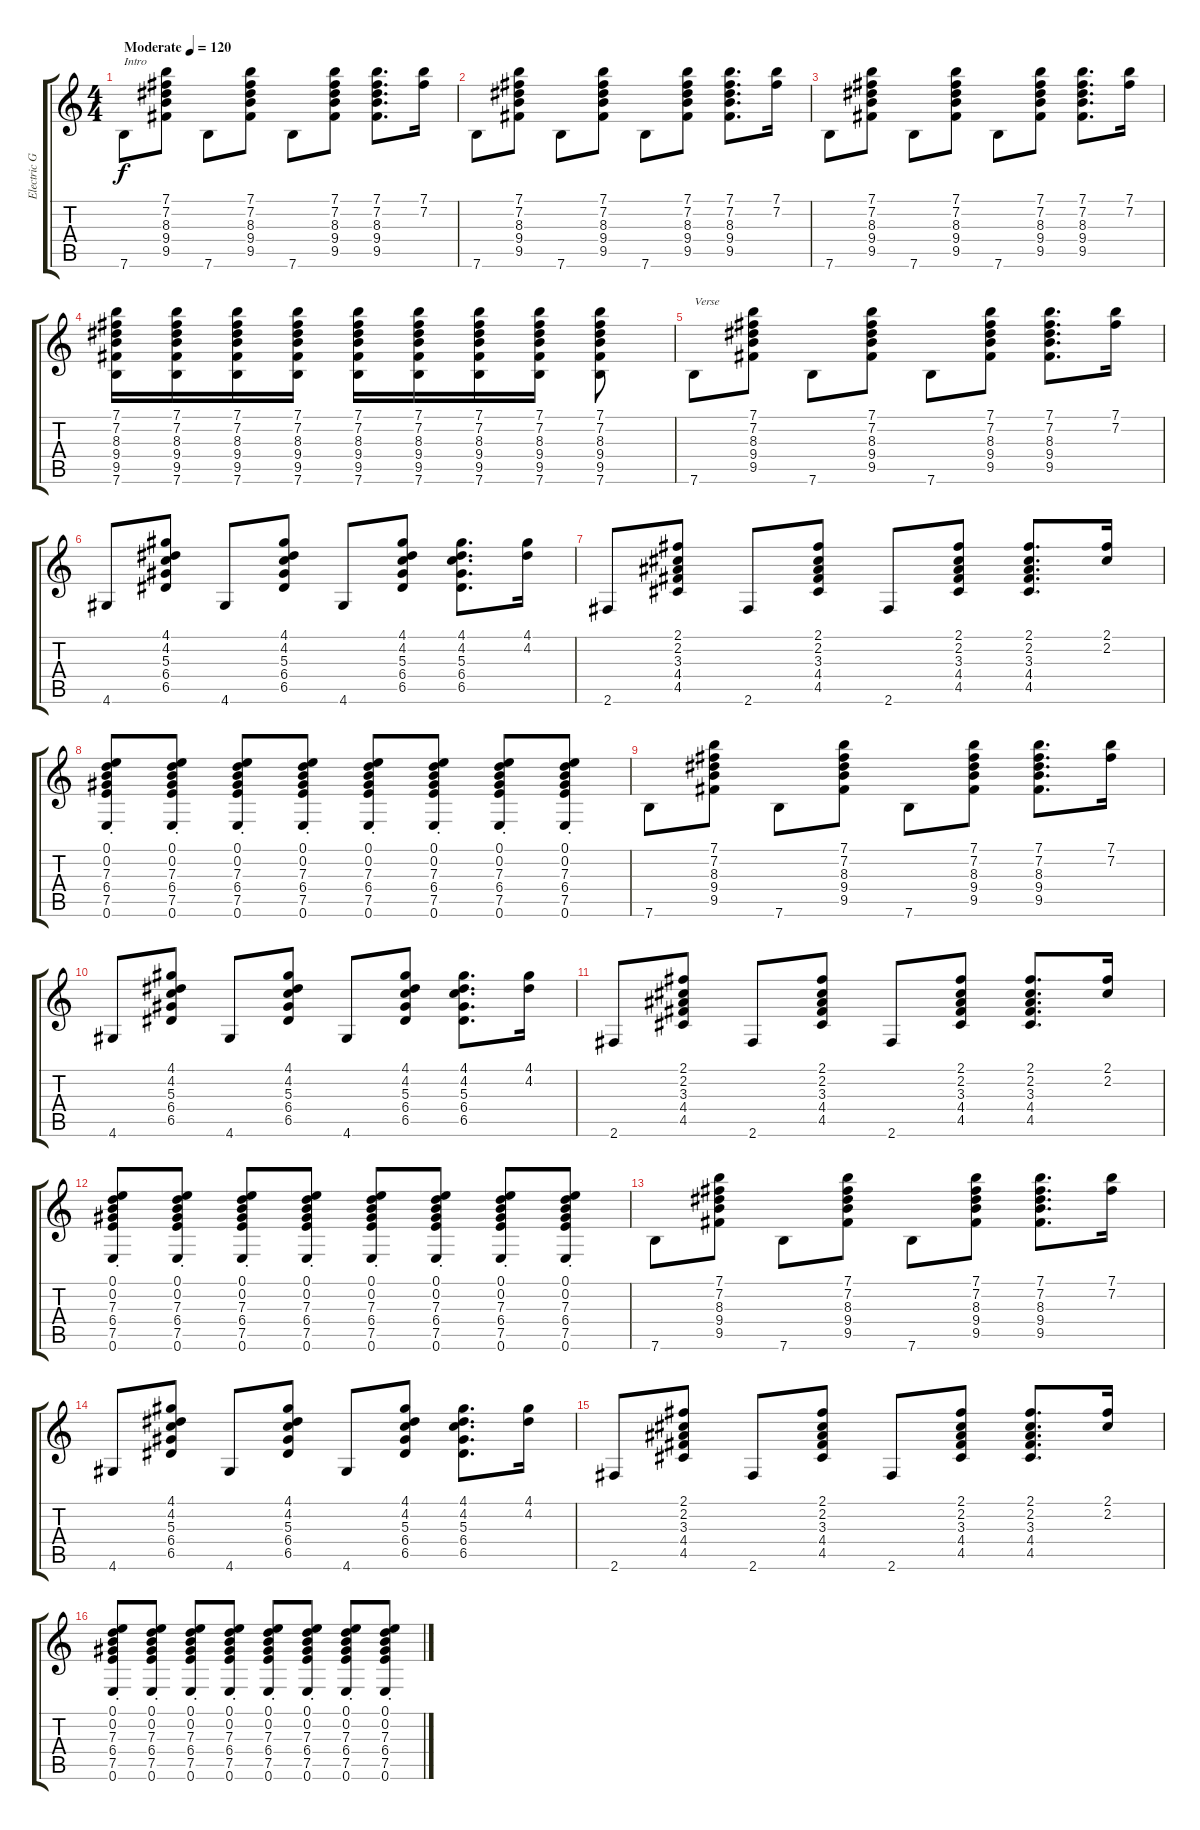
\track ("Electric Guitar" "Electric G") {instrument overdrivenguitar}
\staff {score tabs}
\tuning (E4 B3 G3 D3 A2 E2) {hide}
\ts (4 4)
\tempo (120 "Moderate")
\clef g2
\ks c
7.6.8{txt "Intro" dy f instrument overdrivenguitar} (7.1 7.2 8.3 9.4 9.5).8 7.6.8 (7.1 7.2 8.3 9.4 9.5).8 7.6.8 (7.1 7.2 8.3 9.4 9.5).8 (7.1 7.2 8.3 9.4 9.5).8{d} (7.1 7.2).16 |
7.6.8 (7.1 7.2 8.3 9.4 9.5).8 7.6.8 (7.1 7.2 8.3 9.4 9.5).8 7.6.8 (7.1 7.2 8.3 9.4 9.5).8 (7.1 7.2 8.3 9.4 9.5).8{d} (7.1 7.2).16 |
7.6.8 (7.1 7.2 8.3 9.4 9.5).8 7.6.8 (7.1 7.2 8.3 9.4 9.5).8 7.6.8 (7.1 7.2 8.3 9.4 9.5).8 (7.1 7.2 8.3 9.4 9.5).8{d} (7.1 7.2).16 |
(7.1 7.2 8.3 9.4 9.5 7.6).16 (7.1 7.2 8.3 9.4 9.5 7.6).16 (7.1 7.2 8.3 9.4 9.5 7.6).16 (7.1 7.2 8.3 9.4 9.5 7.6).16 (7.1 7.2 8.3 9.4 9.5 7.6).16 (7.1 7.2 8.3 9.4 9.5 7.6).16 (7.1 7.2 8.3 9.4 9.5 7.6).16 (7.1 7.2 8.3 9.4 9.5 7.6).16 (7.1 7.2 8.3 9.4 9.5 7.6).8 |
7.6.8{txt "Verse"} (7.1 7.2 8.3 9.4 9.5).8 7.6.8 (7.1 7.2 8.3 9.4 9.5).8 7.6.8 (7.1 7.2 8.3 9.4 9.5).8 (7.1 7.2 8.3 9.4 9.5).8{d} (7.1 7.2).16 |
4.6.8 (4.1 4.2 5.3 6.4 6.5).8 4.6.8 (4.1 4.2 5.3 6.4 6.5).8 4.6.8 (4.1 4.2 5.3 6.4 6.5).8 (4.1 4.2 5.3 6.4 6.5).8{d} (4.1 4.2).16 |
2.6.8 (2.1 2.2 3.3 4.4 4.5).8 2.6.8 (2.1 2.2 3.3 4.4 4.5).8 2.6.8 (2.1 2.2 3.3 4.4 4.5).8 (2.1 2.2 3.3 4.4 4.5).8{d} (2.1 2.2).16 |
(0.1{st} 0.2{st} 7.3{st} 6.4{st} 7.5{st} 0.6{st}).8 (0.1{st} 0.2{st} 7.3{st} 6.4{st} 7.5{st} 0.6{st}).8 (0.1{st} 0.2{st} 7.3{st} 6.4{st} 7.5{st} 0.6{st}).8 (0.1{st} 0.2{st} 7.3{st} 6.4{st} 7.5{st} 0.6{st}).8 (0.1{st} 0.2{st} 7.3{st} 6.4{st} 7.5{st} 0.6{st}).8 (0.1{st} 0.2{st} 7.3{st} 6.4{st} 7.5{st} 0.6{st}).8 (0.1{st} 0.2{st} 7.3{st} 6.4{st} 7.5{st} 0.6{st}).8 (0.1{st} 0.2{st} 7.3{st} 6.4{st} 7.5{st} 0.6{st}).8 |
7.6.8 (7.1 7.2 8.3 9.4 9.5).8 7.6.8 (7.1 7.2 8.3 9.4 9.5).8 7.6.8 (7.1 7.2 8.3 9.4 9.5).8 (7.1 7.2 8.3 9.4 9.5).8{d} (7.1 7.2).16 |
4.6.8 (4.1 4.2 5.3 6.4 6.5).8 4.6.8 (4.1 4.2 5.3 6.4 6.5).8 4.6.8 (4.1 4.2 5.3 6.4 6.5).8 (4.1 4.2 5.3 6.4 6.5).8{d} (4.1 4.2).16 |
2.6.8 (2.1 2.2 3.3 4.4 4.5).8 2.6.8 (2.1 2.2 3.3 4.4 4.5).8 2.6.8 (2.1 2.2 3.3 4.4 4.5).8 (2.1 2.2 3.3 4.4 4.5).8{d} (2.1 2.2).16 |
(0.1{st} 0.2{st} 7.3{st} 6.4{st} 7.5{st} 0.6{st}).8 (0.1{st} 0.2{st} 7.3{st} 6.4{st} 7.5{st} 0.6{st}).8 (0.1{st} 0.2{st} 7.3{st} 6.4{st} 7.5{st} 0.6{st}).8 (0.1{st} 0.2{st} 7.3{st} 6.4{st} 7.5{st} 0.6{st}).8 (0.1{st} 0.2{st} 7.3{st} 6.4{st} 7.5{st} 0.6{st}).8 (0.1{st} 0.2{st} 7.3{st} 6.4{st} 7.5{st} 0.6{st}).8 (0.1{st} 0.2{st} 7.3{st} 6.4{st} 7.5{st} 0.6{st}).8 (0.1{st} 0.2{st} 7.3{st} 6.4{st} 7.5{st} 0.6{st}).8 |
7.6.8 (7.1 7.2 8.3 9.4 9.5).8 7.6.8 (7.1 7.2 8.3 9.4 9.5).8 7.6.8 (7.1 7.2 8.3 9.4 9.5).8 (7.1 7.2 8.3 9.4 9.5).8{d} (7.1 7.2).16 |
4.6.8 (4.1 4.2 5.3 6.4 6.5).8 4.6.8 (4.1 4.2 5.3 6.4 6.5).8 4.6.8 (4.1 4.2 5.3 6.4 6.5).8 (4.1 4.2 5.3 6.4 6.5).8{d} (4.1 4.2).16 |
2.6.8 (2.1 2.2 3.3 4.4 4.5).8 2.6.8 (2.1 2.2 3.3 4.4 4.5).8 2.6.8 (2.1 2.2 3.3 4.4 4.5).8 (2.1 2.2 3.3 4.4 4.5).8{d} (2.1 2.2).16 |
(0.1{st} 0.2{st} 7.3{st} 6.4{st} 7.5{st} 0.6{st}).8 (0.1{st} 0.2{st} 7.3{st} 6.4{st} 7.5{st} 0.6{st}).8 (0.1{st} 0.2{st} 7.3{st} 6.4{st} 7.5{st} 0.6{st}).8 (0.1{st} 0.2{st} 7.3{st} 6.4{st} 7.5{st} 0.6{st}).8 (0.1{st} 0.2{st} 7.3{st} 6.4{st} 7.5{st} 0.6{st}).8 (0.1{st} 0.2{st} 7.3{st} 6.4{st} 7.5{st} 0.6{st}).8 (0.1{st} 0.2{st} 7.3{st} 6.4{st} 7.5{st} 0.6{st}).8 (0.1{st} 0.2{st} 7.3{st} 6.4{st} 7.5{st} 0.6{st}).8
